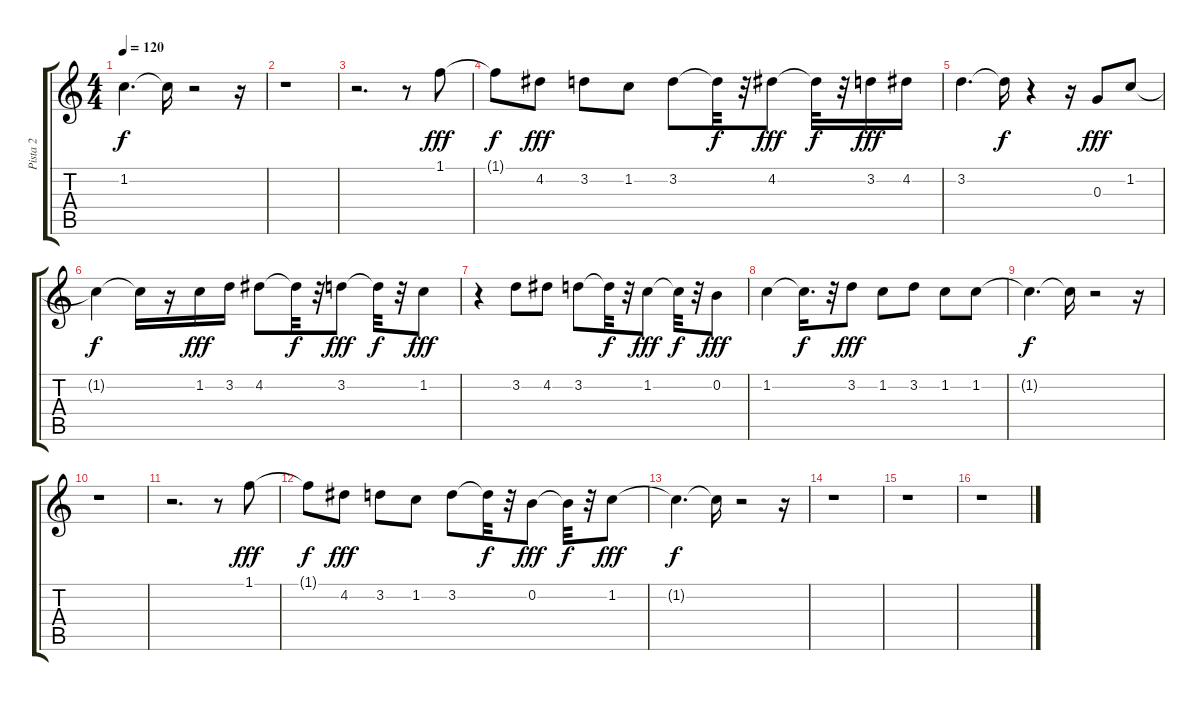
\track ("Pista 2" "Pista 2") {instrument acousticguitarsteel}
\staff {score tabs}
\tuning (E4 B3 G3 D3 A2 E2) {hide}
\ts (4 4)
\tempo 120
\clef g2
\ks c
1.2{t}.4{d dy f} 1.2{t}.16 r.2 r.16 |
r.1 |
r.2{d} r.8 1.1.8{dy fff} |
1.1{t}.8{dy f} 4.2.8{dy fff} 3.2.8 1.2.8 3.2.8 3.2{t}.32{dy f} r.32 4.2.8{dy fff} 4.2{t}.32{dy f} r.32 3.2.16{dy fff} 4.2.16 |
3.2.4{d} 3.2{t}.16{dy f} r.4 r.16 0.3.8{dy fff} 1.2.8 |
1.2{t}.4{dy f} 1.2{t}.16 r.16 1.2.16{dy fff} 3.2.16 4.2.8 4.2{t}.32{dy f} r.32 3.2.8{dy fff} 3.2{t}.32{dy f} r.32 1.2.8{dy fff} |
r.4 3.2.8 4.2.8 3.2.8 3.2{t}.32{dy f} r.32 1.2.8{dy fff} 1.2{t}.32{dy f} r.32 0.2.8{dy fff} |
1.2.4 1.2{t}.16{d dy f} r.32 3.2.8{dy fff} 1.2.8 3.2.8 1.2.8 1.2.8 |
1.2{t}.4{d dy f} 1.2{t}.16 r.2 r.16 |
r.1 |
r.2{d} r.8 1.1.8{dy fff} |
1.1{t}.8{dy f} 4.2.8{dy fff} 3.2.8 1.2.8 3.2.8 3.2{t}.32{dy f} r.32 0.2.8{dy fff} 0.2{t}.32{dy f} r.32 1.2.8{dy fff} |
1.2{t}.4{d dy f} 1.2{t}.16 r.2 r.16 |
r.1 |
r.1 |
r.1
